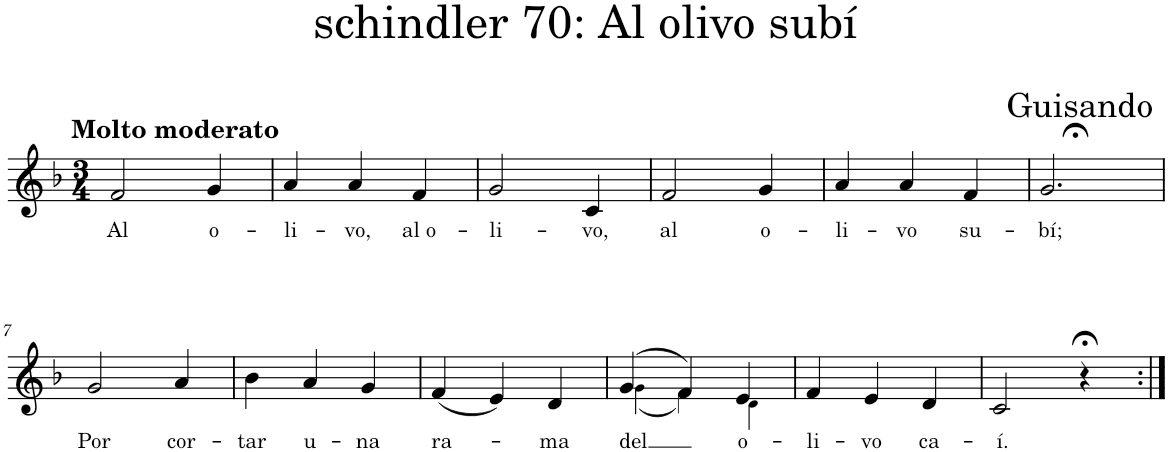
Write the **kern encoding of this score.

**kern	**text
*part1	*part1
*staff1	*staff1
*I"Piano	*
*I'Pno.	*
*clefG2	*
*k[b-]	*
*M3/4	*
=1	=1
!LO:TX:a:B:t=Molto moderato	!
!	!LO:LY:b
2f/	Al
!	!LO:LY:b
4g/	o-
=2	=2
!	!LO:LY:b
4a/	-li-
!	!LO:LY:b
4a/	-vo,
!	!LO:LY:b
4f/	al o-
=3	=3
!	!LO:LY:b
2g/	-li-
!	!LO:LY:b
4c/	-vo,
=4	=4
!	!LO:LY:b
2f/	al
!	!LO:LY:b
4g/	o-
=5	=5
!	!LO:LY:b
4a/	-li-
!	!LO:LY:b
4a/	-vo
!	!LO:LY:b
4f/	su-
=6	=6
!	!LO:LY:b
2.g;</	-bí;
!!LO:LB:g=z
=7	=7
!	!LO:LY:b
2g/	Por
!	!LO:LY:b
4a/	cor-
=8	=8
!	!LO:LY:b
4b-\	-tar
!	!LO:LY:b
4a/	u-
!	!LO:LY:b
4g/	-na
=9	=9
!	!LO:LY:b
(4f/	ra-
4e/)	.
!	!LO:LY:b
4d/	-ma
=10	=10
!	!LO:LY:b
*^	*
(4g/	(4g!\	del
4f/)	4f!\)	.
!	!	!LO:LY:b
4e/	4d!\	o-
=11	=11	=11
!	!	!LO:LY:b
*v	*v	*
4f/	-li-
!	!LO:LY:b
4e/	-vo
!	!LO:LY:b
4d/	ca-
=12	=12
!	!LO:LY:b
2c/	-í.
4r;<	.
=:|!	=:|!
*-	*-
